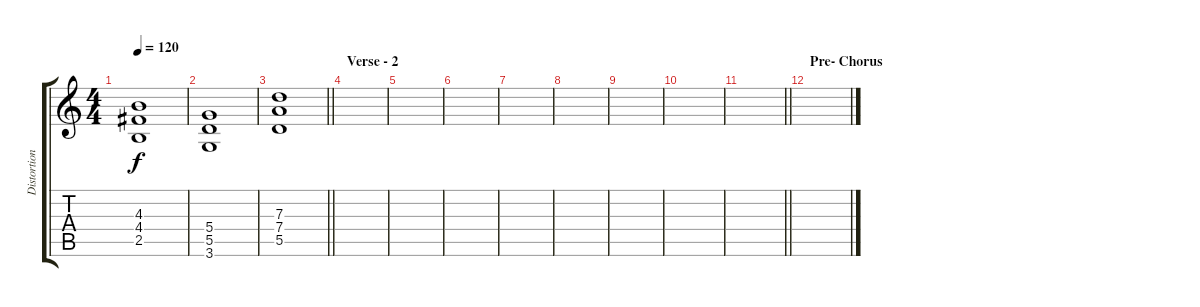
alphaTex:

\track ("Distortion" "Distortion") {instrument distortionguitar}
\staff {score tabs}
\tuning (E4 B3 G3 D3 A2 E2) {hide}
\ts (4 4)
\tempo 120
\clef g2
\ks c
(4.3 4.4 2.5).1{dy f} |
(5.4 5.5 3.6).1 |
\barLineRight lightlight
(7.3 7.4 5.5).1 |
\section ("" "Verse - 2")
|
|
|
|
|
|
|
\barLineRight lightlight
|
\section ("" "Pre- Chorus")
